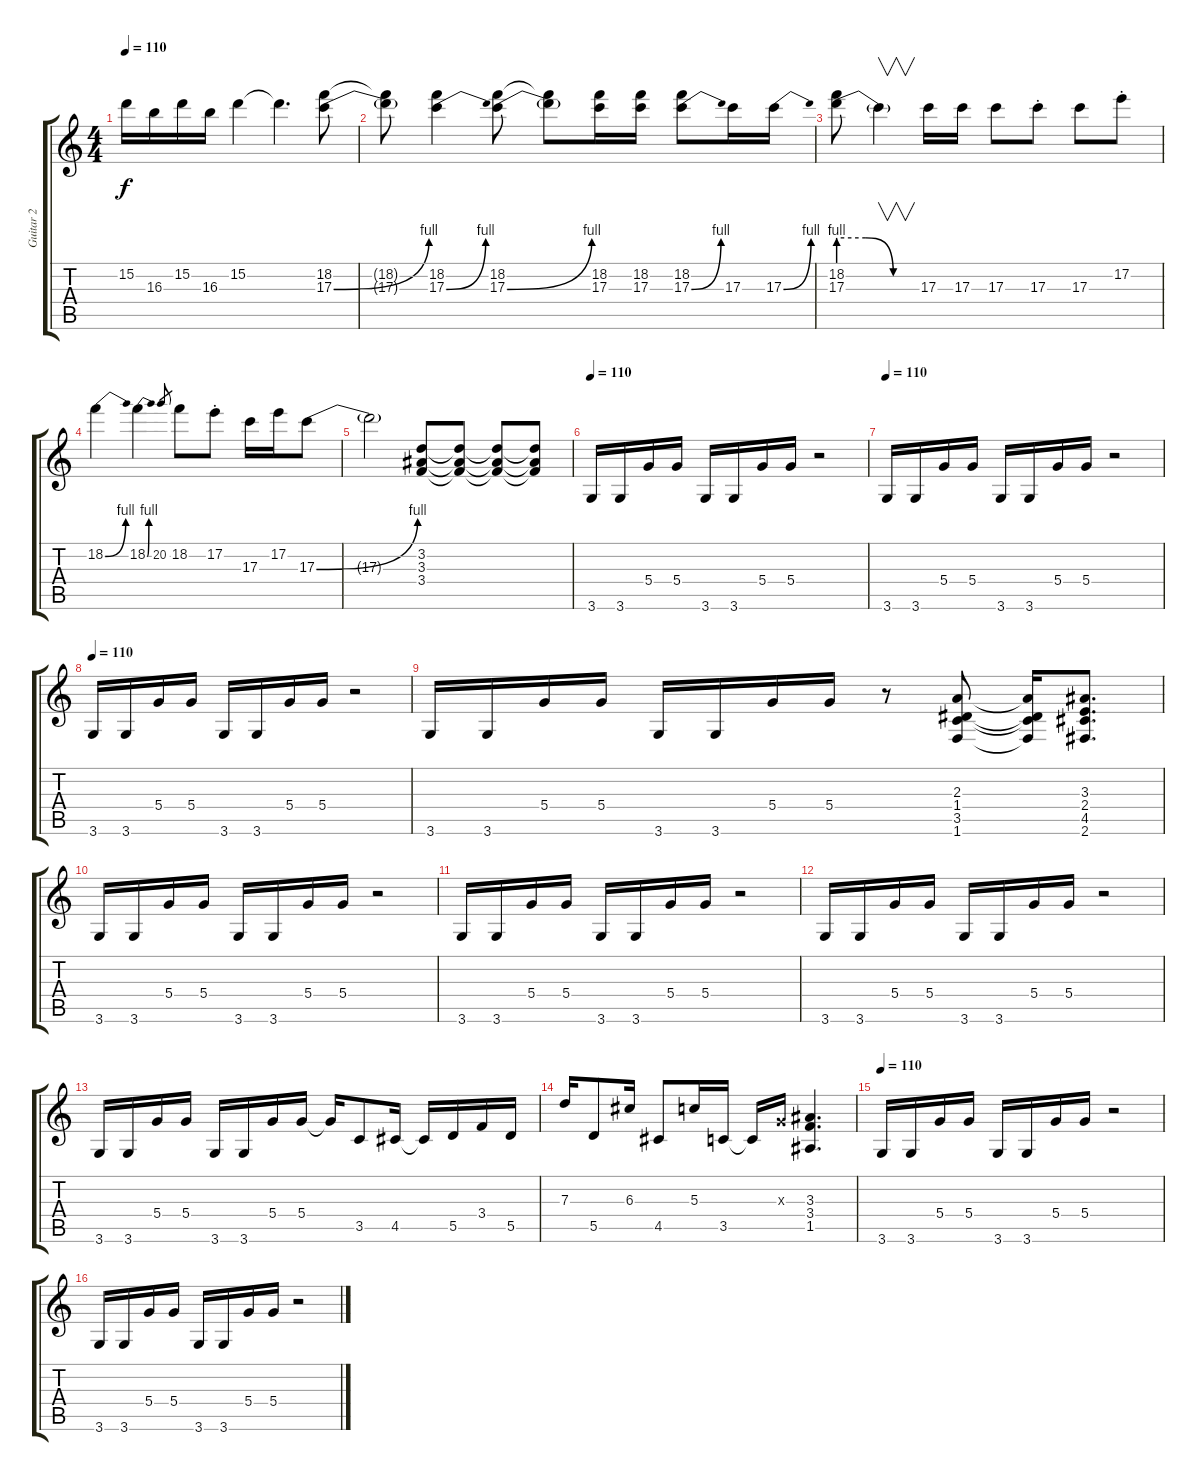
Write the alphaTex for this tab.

\track ("Guitar 2" "Guitar 2") {instrument distortionguitar}
\staff {score tabs}
\tuning (E4 B3 G3 D3 A2 E2) {hide}
\ts (4 4)
\tempo 110
\clef g2
\ks c
15.2.16{dy f} 16.3.16 15.2.16 16.3.16 15.2.4 15.2{t}.4{d} (18.2 17.3{be (bend 0 0 60 4)}).8 |
(18.2{t} 17.3{t}).8 (18.2 17.3{be (bend 0 0 60 4)}).4 (18.2 17.3{be (bend 0 0 60 4)}).8 (18.2{t} 17.3{t}).8 (18.2 17.3).16 (18.2 17.3).16 (18.2 17.3{be (bend 0 0 60 4)}).8 17.3.16 17.3{be (bend 0 0 60 4)}.16 |
(18.2 17.3{be (custom 0 4 20 4 40 0 60 0)}).8 17.3{t}.4{v} 17.3.16 17.3.16 17.3.8 17.3{st}.8 17.3.8 17.2{st}.8 |
18.2{be (bend 0 0 60 4)}.4 18.2{be (bend 0 0 60 4)}.4 20.2.8{gr} 18.2.8 17.2{st}.8 17.3.16 17.2.16 17.3{be (bend 0 0 60 4)}.8 |
17.3{t}.2 (3.2 3.3 3.4).8{volume 4 instrument distortionguitar} (3.2{t} 3.3{t} 3.4{t}).8{volume 16} (3.2{t} 3.3{t} 3.4{t}).8 (3.2{t} 3.3{t} 3.4{t}).8 |
\tempo 110
3.6.16{volume 13} 3.6.16 5.4.16 5.4.16 3.6.16 3.6.16 5.4.16 5.4.16 r.2 |
\tempo 110
3.6.16 3.6.16 5.4.16 5.4.16 3.6.16 3.6.16 5.4.16 5.4.16 r.2 |
\tempo 110
3.6.16 3.6.16 5.4.16 5.4.16 3.6.16 3.6.16 5.4.16 5.4.16 r.2 |
3.6.16 3.6.16 5.4.16 5.4.16 3.6.16 3.6.16 5.4.16 5.4.16 r.8 (2.3 1.4 3.5 1.6).8 (2.3{t} 1.4{t} 3.5{t} 1.6{t}).16 (3.3 2.4 4.5 2.6).8{d} |
3.6.16 3.6.16 5.4.16 5.4.16 3.6.16 3.6.16 5.4.16 5.4.16 r.2 |
3.6.16 3.6.16 5.4.16 5.4.16 3.6.16 3.6.16 5.4.16 5.4.16 r.2 |
3.6.16 3.6.16 5.4.16 5.4.16 3.6.16 3.6.16 5.4.16 5.4.16 r.2 |
3.6.16 3.6.16 5.4.16 5.4.16 3.6.16 3.6.16 5.4.16 5.4.16 5.4{t}.16 3.5.8 4.5.16 4.5{t}.16 5.5.16 3.4.16 5.5.16 |
7.3.16 5.5.8 6.3.16 4.5.8 5.3.16 3.5.16 3.5{t}.16 0.3{x}.16 (3.3 3.4 1.5).4{d} |
\tempo 110
3.6.16{volume 16} 3.6.16 5.4.16 5.4.16 3.6.16 3.6.16 5.4.16 5.4.16 r.2 |
3.6.16 3.6.16 5.4.16 5.4.16 3.6.16 3.6.16 5.4.16 5.4.16 r.2
